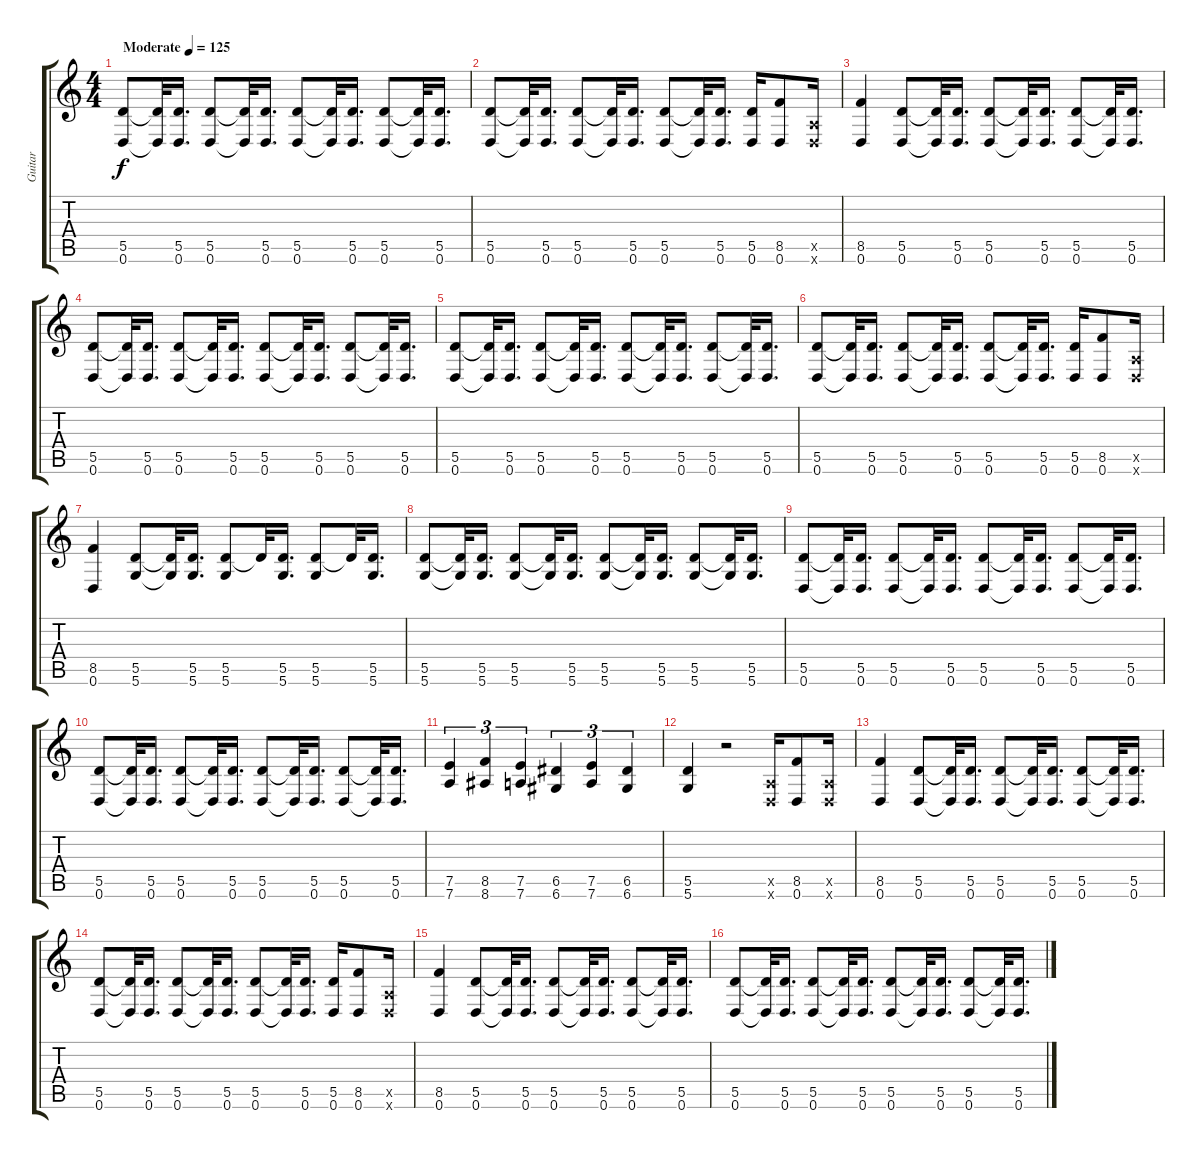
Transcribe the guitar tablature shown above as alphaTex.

\track ("Guitar" "Guitar") {instrument distortionguitar}
\staff {score tabs}
\tuning (E4 B3 G3 D3 A2 D2) {hide}
\ts (4 4)
\tempo (125 "Moderate")
\clef g2
\ks c
(5.5 0.6).8{dy f instrument distortionguitar} (5.5{t} 0.6{t}).32 (5.5 0.6).16{d} (5.5 0.6).8 (5.5{t} 0.6{t}).32 (5.5 0.6).16{d} (5.5 0.6).8 (5.5{t} 0.6{t}).32 (5.5 0.6).16{d} (5.5 0.6).8 (5.5{t} 0.6{t}).32 (5.5 0.6).16{d} |
(5.5 0.6).8 (5.5{t} 0.6{t}).32 (5.5 0.6).16{d} (5.5 0.6).8 (5.5{t} 0.6{t}).32 (5.5 0.6).16{d} (5.5 0.6).8 (5.5{t} 0.6{t}).32 (5.5 0.6).16{d} (5.5 0.6).16 (8.5 0.6).8 (0.5{x} 0.6{x}).16 |
(8.5 0.6).4 (5.5 0.6).8 (5.5{t} 0.6{t}).32 (5.5 0.6).16{d} (5.5 0.6).8 (5.5{t} 0.6{t}).32 (5.5 0.6).16{d} (5.5 0.6).8 (5.5{t} 0.6{t}).32 (5.5 0.6).16{d} |
(5.5 0.6).8 (5.5{t} 0.6{t}).32 (5.5 0.6).16{d} (5.5 0.6).8 (5.5{t} 0.6{t}).32 (5.5 0.6).16{d} (5.5 0.6).8 (5.5{t} 0.6{t}).32 (5.5 0.6).16{d} (5.5 0.6).8 (5.5{t} 0.6{t}).32 (5.5 0.6).16{d} |
(5.5 0.6).8 (5.5{t} 0.6{t}).32 (5.5 0.6).16{d} (5.5 0.6).8 (5.5{t} 0.6{t}).32 (5.5 0.6).16{d} (5.5 0.6).8 (5.5{t} 0.6{t}).32 (5.5 0.6).16{d} (5.5 0.6).8 (5.5{t} 0.6{t}).32 (5.5 0.6).16{d} |
(5.5 0.6).8 (5.5{t} 0.6{t}).32 (5.5 0.6).16{d} (5.5 0.6).8 (5.5{t} 0.6{t}).32 (5.5 0.6).16{d} (5.5 0.6).8 (5.5{t} 0.6{t}).32 (5.5 0.6).16{d} (5.5 0.6).16 (8.5 0.6).8 (0.5{x} 0.6{x}).16 |
(8.5 0.6).4 (5.5 5.6).8 (5.5{t} 5.6{t}).32 (5.5 5.6).16{d} (5.5 5.6).8 5.5{t}.32 (5.5 5.6).16{d} (5.5 5.6).8 5.5{t}.32 (5.5 5.6).16{d} |
(5.5 5.6).8 (5.5{t} 5.6{t}).32 (5.5 5.6).16{d} (5.5 5.6).8 (5.5{t} 5.6{t}).32 (5.5 5.6).16{d} (5.5 5.6).8 (5.5{t} 5.6{t}).32 (5.5 5.6).16{d} (5.5 5.6).8 (5.5{t} 5.6{t}).32 (5.5 5.6).16{d} |
(5.5 0.6).8 (5.5{t} 0.6{t}).32 (5.5 0.6).16{d} (5.5 0.6).8 (5.5{t} 0.6{t}).32 (5.5 0.6).16{d} (5.5 0.6).8 (5.5{t} 0.6{t}).32 (5.5 0.6).16{d} (5.5 0.6).8 (5.5{t} 0.6{t}).32 (5.5 0.6).16{d} |
(5.5 0.6).8 (5.5{t} 0.6{t}).32 (5.5 0.6).16{d} (5.5 0.6).8 (5.5{t} 0.6{t}).32 (5.5 0.6).16{d} (5.5 0.6).8 (5.5{t} 0.6{t}).32 (5.5 0.6).16{d} (5.5 0.6).8 (5.5{t} 0.6{t}).32 (5.5 0.6).16{d} |
(7.5 7.6).4{tu (3 2)} (8.5 8.6).4{tu (3 2)} (7.5 7.6).4{tu (3 2)} (6.5 6.6).4{tu (3 2)} (7.5 7.6).4{tu (3 2)} (6.5 6.6).4{tu (3 2)} |
(5.5 5.6).4 r.2 (0.5{x} 0.6{x}).16 (8.5 0.6).8 (0.5{x} 0.6{x}).16 |
(8.5 0.6).4 (5.5 0.6).8 (5.5{t} 0.6{t}).32 (5.5 0.6).16{d} (5.5 0.6).8 (5.5{t} 0.6{t}).32 (5.5 0.6).16{d} (5.5 0.6).8 (5.5{t} 0.6{t}).32 (5.5 0.6).16{d} |
(5.5 0.6).8 (5.5{t} 0.6{t}).32 (5.5 0.6).16{d} (5.5 0.6).8 (5.5{t} 0.6{t}).32 (5.5 0.6).16{d} (5.5 0.6).8 (5.5{t} 0.6{t}).32 (5.5 0.6).16{d} (5.5 0.6).16 (8.5 0.6).8 (0.5{x} 0.6{x}).16 |
(8.5 0.6).4 (5.5 0.6).8 (5.5{t} 0.6{t}).32 (5.5 0.6).16{d} (5.5 0.6).8 (5.5{t} 0.6{t}).32 (5.5 0.6).16{d} (5.5 0.6).8 (5.5{t} 0.6{t}).32 (5.5 0.6).16{d} |
(5.5 0.6).8 (5.5{t} 0.6{t}).32 (5.5 0.6).16{d} (5.5 0.6).8 (5.5{t} 0.6{t}).32 (5.5 0.6).16{d} (5.5 0.6).8 (5.5{t} 0.6{t}).32 (5.5 0.6).16{d} (5.5 0.6).8 (5.5{t} 0.6{t}).32 (5.5 0.6).16{d}
